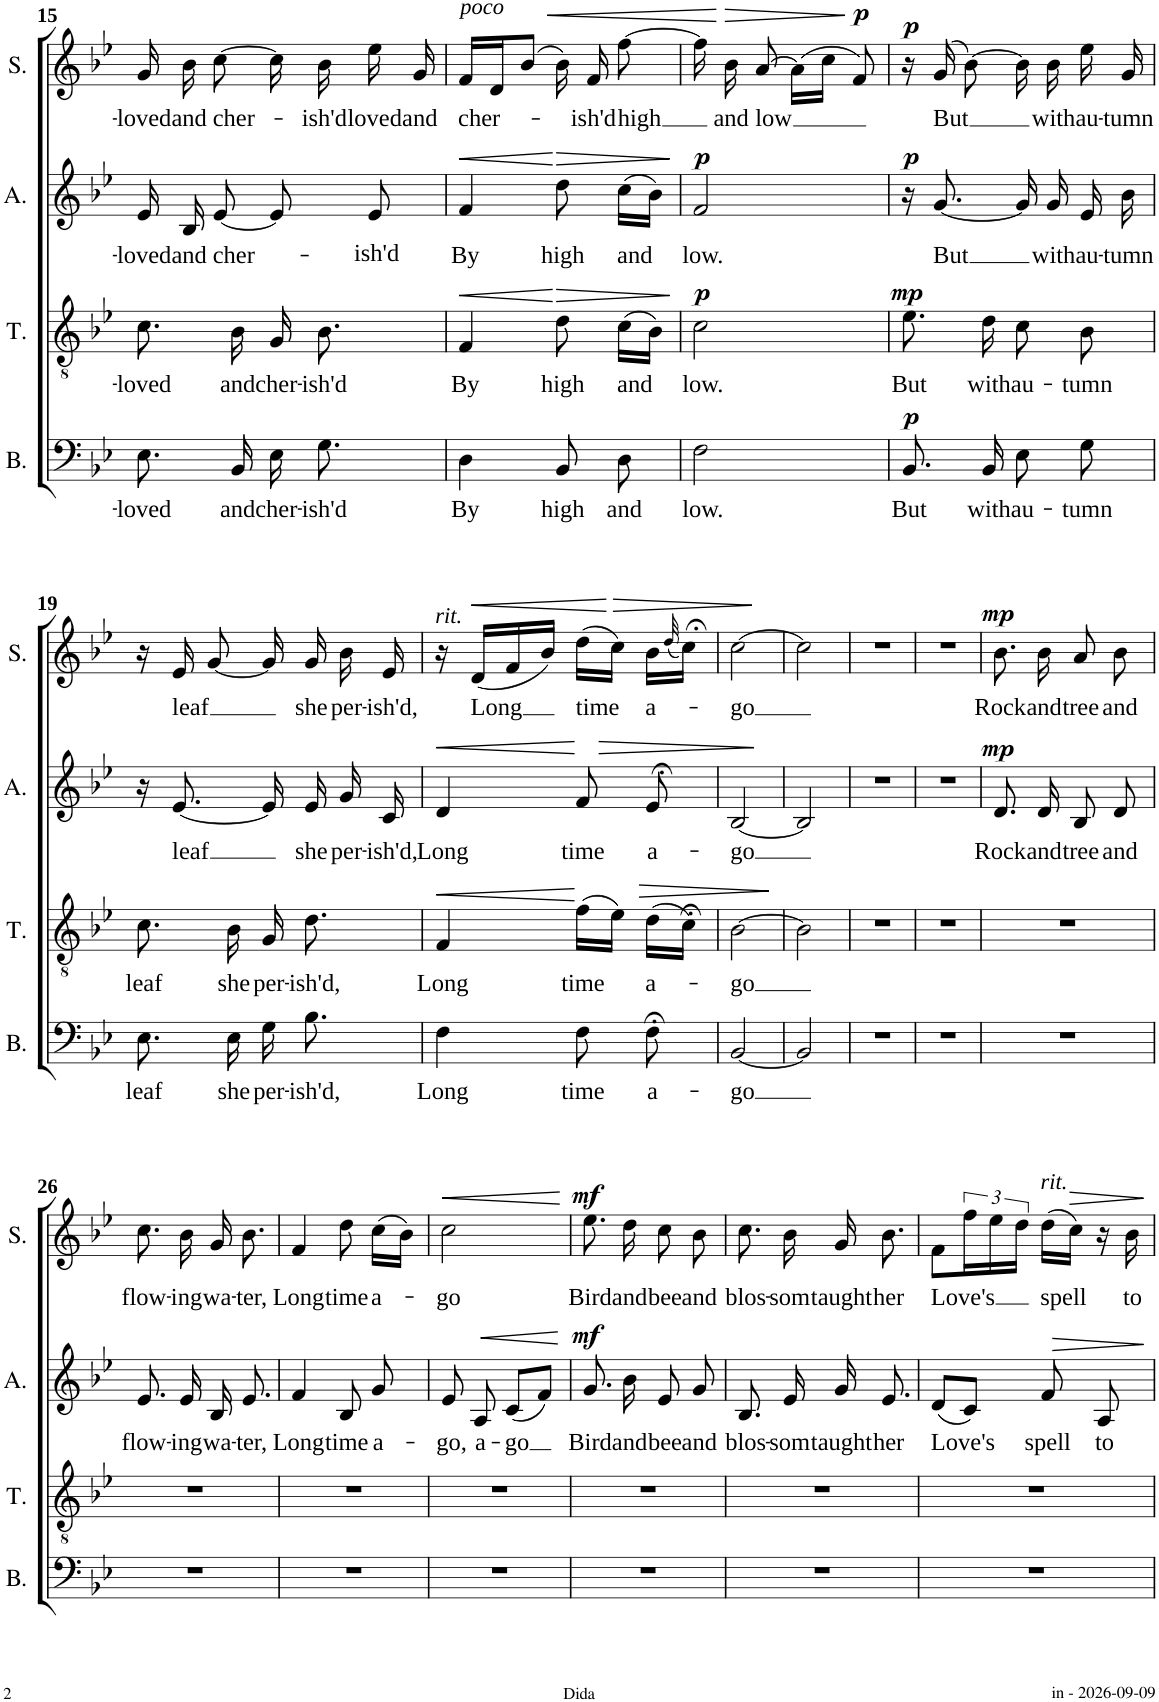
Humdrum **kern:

**kern	**text	**dynam	**kern	**text	**dynam	**kern	**text	**dynam	**kern	**text	**dynam
*part4	*part4	*part4	*part3	*part3	*part3	*part2	*part2	*part2	*part1	*part1	*part1
*staff4	*staff4	*staff4	*staff3	*staff3	*staff3	*staff2	*staff2	*staff2	*staff1	*staff1	*staff1
*I"Bass	*	*	*I"Tenor	*	*	*I"Alto	*	*	*I"Soprano	*	*
*I'B.	*	*	*I'T.	*	*	*I'A.	*	*	*I'S.	*	*
!!LO:PB:g=z
*clefF4	*	*	*clefGv2	*	*	*clefG2	*	*	*clefG2	*	*
*k[b-e-]	*	*	*k[b-e-]	*	*	*k[b-e-]	*	*	*k[b-e-]	*	*
*M2/4	*	*	*M2/4	*	*	*M2/4	*	*	*M2/4	*	*
=15	=15	=15	=15	=15	=15	=15	=15	=15	=15	=15	=15
!	!LO:LY:b	!	!	!LO:LY:b	!	!	!LO:LY:b	!	!	!LO:LY:b	!
8.E-/L	-loved	.	8.c\	-loved	.	16e-/	-loved	.	16g/	-loved	.
!	!	!	!	!	!	!	!LO:LY:b	!	!	!LO:LY:b	!
.	.	.	.	.	.	16B-/	and	.	16b-\	and	.
!	!	!	!	!	!	!	!LO:LY:b	!	!	!LO:LY:b	!
.	.	.	.	.	.	[8e-/	cher-	.	[8cc\	cher-	.
!	!LO:LY:b	!	!	!LO:LY:b	!	!	!	!	!	!	!
16BB-/Jk	and	.	16B-\	and	.	.	.	.	.	.	.
!	!LO:LY:b	!	!	!LO:LY:b	!	!	!	!	!	!	!
16E-\KL	cher-	.	16G/	cher-	.	8e-/]	.	.	16cc\]	.	.
!	!LO:LY:b	!	!	!LO:LY:b	!	!	!	!	!	!LO:LY:b	!
8.G\J	-ish'd	.	8.B-\	-ish'd	.	.	.	.	16b-\	-ish'd	.
!	!	!	!	!	!	!	!LO:LY:b	!	!	!LO:LY:b	!
.	.	.	.	.	.	8e-/	-ish'd	.	16ee-\	loved	.
!	!	!	!	!	!	!	!	!	!	!LO:LY:b	!
.	.	.	.	.	.	.	.	.	16g/	and	.
=16	=16	=16	=16	=16	=16	=16	=16	=16	=16	=16	=16
!	!	!	!	!	!	!	!	!	!LO:TX:a:i:t=poco	!	!
!	!LO:LY:b	!	!	!LO:LY:b	!LO:HP:b	!	!LO:LY:b	!LO:HP:b	!	!LO:LY:b	!
4D\	By	.	4F/	By	<	4f/	By	<	16f/LL	cher-	.
.	.	.	.	.	.	.	.	.	16d/J	.	.
.	.	.	.	.	.	.	.	.	(8b-/J	.	.
!	!LO:LY:b	!	!	!LO:LY:b	!LO:HP:n=1:b	!	!LO:LY:b	!LO:HP:n=1:b	!	!	!LO:HP:b
8BB-/L	high	.	8d\	high	[ >	8dd\	high	[ >	16b-\)	.	<
!	!	!	!	!	!	!	!	!	!	!LO:LY:b	!
.	.	.	.	.	.	.	.	.	16f/	-ish'd	.
!	!LO:LY:b	!	!	!LO:LY:b	!	!	!LO:LY:b	!	!	!LO:LY:b	!
8D/J	and	.	(16c\LL	and	.	(16cc\LL	and	.	[8ff\	-high	.
.	.	.	16B-\JJ)	.	.	16b-\JJ)	.	.	.	.	.
.	.	.	.	.	]	.	.	]	.	.	.
=17	=17	=17	=17	=17	=17	=17	=17	=17	=17	=17	=17
!	!LO:LY:b	!	!	!LO:LY:b	!LO:DY:a	!	!LO:LY:b	!LO:DY:a	!	!	!
2F\	low.	.	2c\	low.	p	2f/	low.	p	16ff\]	.	.
!	!	!	!	!	!	!	!	!	!	!LO:LY:b	!LO:HP:n=1:b
.	.	.	.	.	.	.	.	.	16b-\	and	[ >
!	!	!	!	!	!	!	!	!	!	!LO:LY:b	!
.	.	.	.	.	.	.	.	.	[8a/	low	.
.	.	.	.	.	.	.	.	.	(16a\LL]	.	.
.	.	.	.	.	.	.	.	.	16cc\JJ	.	.
!	!	!	!	!	!	!	!	!	!	!	!LO:DY:n=1:a
.	.	.	.	.	.	.	.	.	8f/)	.	] p
=18	=18	=18	=18	=18	=18	=18	=18	=18	=18	=18	=18
!	!LO:LY:b	!LO:DY:a	!	!LO:LY:b	!LO:DY:a	!	!	!LO:DY:a	!	!	!LO:DY:a
8.BB-/L	But	p	8.e-\	But	mp	16r	.	p	16r	.	p
!	!	!	!	!	!	!	!LO:LY:b	!	!	!LO:LY:b	!
.	.	.	.	.	.	[8.g/	But	.	(16g/	But	.
.	.	.	.	.	.	.	.	.	[8b-\)	.	.
!	!LO:LY:b	!	!	!LO:LY:b	!	!	!	!	!	!	!
16BB-/Jk	with	.	16d\	with	.	.	.	.	.	.	.
!	!LO:LY:b	!	!	!LO:LY:b	!	!	!	!	!	!	!
8E-\L	au-	.	8c\	au-	.	16g/]	.	.	16b-\]	.	.
!	!	!	!	!	!	!	!LO:LY:b	!	!	!LO:LY:b	!
.	.	.	.	.	.	16g/	with	.	16b-\	with	.
!	!LO:LY:b	!	!	!LO:LY:b	!	!	!LO:LY:b	!	!	!LO:LY:b	!
8G\J	-tumn	.	8B-\	-tumn	.	16e-/	au-	.	16ee-\	au-	.
!	!	!	!	!	!	!	!LO:LY:b	!	!	!LO:LY:b	!
.	.	.	.	.	.	16b-\	-tumn	.	16g/	-tumn	.
!!LO:LB:g=z
=19	=19	=19	=19	=19	=19	=19	=19	=19	=19	=19	=19
!	!LO:LY:b	!	!	!LO:LY:b	!	!	!	!	!	!	!
8.E-\L	leaf	.	8.c\	leaf	.	16r	.	.	16r	.	.
!	!	!	!	!	!	!	!LO:LY:b	!	!	!LO:LY:b	!
.	.	.	.	.	.	[8.e-/	leaf	.	16e-/	leaf	.
.	.	.	.	.	.	.	.	.	[8g/	.	.
!	!LO:LY:b	!	!	!LO:LY:b	!	!	!	!	!	!	!
16E-\Jk	she	.	16B-\	she	.	.	.	.	.	.	.
!	!LO:LY:b	!	!	!LO:LY:b	!	!	!	!	!	!	!
16G\KL	per-	.	16G/	per-	.	16e-/]	.	.	16g/]	.	.
!	!LO:LY:b	!	!	!LO:LY:b	!	!	!LO:LY:b	!	!	!LO:LY:b	!
8.B-\J	-ish'd,	.	8.d\	-ish'd,	.	16e-/	she	.	16g/	she	.
!	!	!	!	!	!	!	!LO:LY:b	!	!	!LO:LY:b	!
.	.	.	.	.	.	16g/	per-	.	16b-\	per-	.
!	!	!	!	!	!	!	!LO:LY:b	!	!	!LO:LY:b	!
.	.	.	.	.	.	16c/	-ish'd,	.	16e-/	-ish'd,	.
=20	=20	=20	=20	=20	=20	=20	=20	=20	=20	=20	=20
!	!	!	!	!	!	!	!	!	!LO:TX:a:i:t=rit.	!	!
!	!LO:LY:b	!	!	!LO:LY:b	!LO:HP:b	!	!LO:LY:b	!LO:HP:b	!	!	!
4F\	Long	.	4F/	Long	<	4d/	Long	<	16r	.	.
!	!	!	!	!	!	!	!	!	!	!LO:LY:b	!LO:HP:b
.	.	.	.	.	.	.	.	.	(16d/LL	Long	<
.	.	.	.	.	.	.	.	.	16f/	.	.
.	.	.	.	.	.	.	.	.	16b-/JJ)	.	.
!	!LO:LY:b	!	!	!LO:LY:b	!	!	!LO:LY:b	!LO:HP:n=1:b	!	!LO:LY:b	!
8F\L	time	.	(16f\LL	time	[	8f/	time	[ >	(16dd\LL	time	.
!	!	!	!	!	!	!	!	!	!	!	!LO:HP:n=1:b
.	.	.	16e-\JJ)	.	.	.	.	.	16cc\JJ)	.	[ >
!	!LO:LY:b	!	!	!LO:LY:b	!LO:HP:b	!	!LO:LY:b	!	!	!LO:LY:b	!
8F;<\J	a-	.	(16d\LL	a-	>	8e-;</	a-	.	16b-\LL	a-	.
.	.	.	.	.	.	.	.	.	(32qdd/	.	.
.	.	.	16c;<\JJ)	.	.	.	.	.	16cc;<\JJ)	.	.
=21	=21	=21	=21	=21	=21	=21	=21	=21	=21	=21	=21
!	!LO:LY:b	!	!	!LO:LY:b	!	!	!LO:LY:b	!	!	!LO:LY:b	!
[2BB-/	-go	.	[2B-\	-go	.	[2B-/	-go	.	[2cc\	-go	.
.	.	.	.	.	]	.	.	]	.	.	]
=22	=22	=22	=22	=22	=22	=22	=22	=22	=22	=22	=22
2BB-/]	.	.	2B-\]	.	.	2B-/]	.	.	2cc\]	.	.
=23	=23	=23	=23	=23	=23	=23	=23	=23	=23	=23	=23
2r	.	.	2r	.	.	2r	.	.	2r	.	.
=24	=24	=24	=24	=24	=24	=24	=24	=24	=24	=24	=24
2r	.	.	2r	.	.	2r	.	.	2r	.	.
=25	=25	=25	=25	=25	=25	=25	=25	=25	=25	=25	=25
!	!	!	!	!	!	!	!LO:LY:b	!LO:DY:a	!	!LO:LY:b	!LO:DY:a
2r	.	.	2r	.	.	8.d/	Rock	mp	8.b-\	Rock	mp
!	!	!	!	!	!	!	!LO:LY:b	!	!	!LO:LY:b	!
.	.	.	.	.	.	16d/	and	.	16b-\	and	.
!	!	!	!	!	!	!	!LO:LY:b	!	!	!LO:LY:b	!
.	.	.	.	.	.	8B-/	tree	.	8a/	tree	.
!	!	!	!	!	!	!	!LO:LY:b	!	!	!LO:LY:b	!
.	.	.	.	.	.	8d/	and	.	8b-\	and	.
!!LO:LB:g=z
=26	=26	=26	=26	=26	=26	=26	=26	=26	=26	=26	=26
!	!	!	!	!	!	!	!LO:LY:b	!	!	!LO:LY:b	!
2r	.	.	2r	.	.	8.e-/	flow-	.	8.cc\	flow-	.
!	!	!	!	!	!	!	!LO:LY:b	!	!	!LO:LY:b	!
.	.	.	.	.	.	16e-/	-ing	.	16b-\	-ing	.
!	!	!	!	!	!	!	!LO:LY:b	!	!	!LO:LY:b	!
.	.	.	.	.	.	16B-/	wa-	.	16g/	wa-	.
!	!	!	!	!	!	!	!LO:LY:b	!	!	!LO:LY:b	!
.	.	.	.	.	.	8.e-/	-ter,	.	8.b-\	-ter,	.
=27	=27	=27	=27	=27	=27	=27	=27	=27	=27	=27	=27
!	!	!	!	!	!	!	!LO:LY:b	!	!	!LO:LY:b	!
2r	.	.	2r	.	.	4f/	Long	.	4f/	Long	.
!	!	!	!	!	!	!	!LO:LY:b	!	!	!LO:LY:b	!
.	.	.	.	.	.	8B-/	time	.	8dd\	time	.
!	!	!	!	!	!	!	!LO:LY:b	!	!	!LO:LY:b	!
.	.	.	.	.	.	8g/	a-	.	(16cc\LL	a-	.
.	.	.	.	.	.	.	.	.	16b-\JJ)	.	.
=28	=28	=28	=28	=28	=28	=28	=28	=28	=28	=28	=28
!	!	!	!	!	!	!	!LO:LY:b	!	!	!LO:LY:b	!LO:HP:b
2r	.	.	2r	.	.	8e-/	-go,	.	2cc\	-go	<
!	!	!	!	!	!	!	!LO:LY:b	!LO:HP:b	!	!	!
.	.	.	.	.	.	8A/	a-	<	.	.	.
!	!	!	!	!	!	!	!LO:LY:b	!	!	!	!
.	.	.	.	.	.	(8c/L	-go	.	.	.	.
.	.	.	.	.	.	8f/J)	.	.	.	.	.
.	.	.	.	.	.	.	.	[	.	.	[
=29	=29	=29	=29	=29	=29	=29	=29	=29	=29	=29	=29
!	!	!	!	!	!	!	!LO:LY:b	!LO:DY:a	!	!LO:LY:b	!LO:DY:a
2r	.	.	2r	.	.	8.g/	Bird	mf	8.ee-\	Bird	mf
!	!	!	!	!	!	!	!LO:LY:b	!	!	!LO:LY:b	!
.	.	.	.	.	.	16b-\	and	.	16dd\	and	.
!	!	!	!	!	!	!	!LO:LY:b	!	!	!LO:LY:b	!
.	.	.	.	.	.	8e-/	bee	.	8cc\	bee	.
!	!	!	!	!	!	!	!LO:LY:b	!	!	!LO:LY:b	!
.	.	.	.	.	.	8g/	and	.	8b-\	and	.
=30	=30	=30	=30	=30	=30	=30	=30	=30	=30	=30	=30
!	!	!	!	!	!	!	!LO:LY:b	!	!	!LO:LY:b	!
2r	.	.	2r	.	.	8.B-/	blos-	.	8.cc\	blos-	.
!	!	!	!	!	!	!	!LO:LY:b	!	!	!LO:LY:b	!
.	.	.	.	.	.	16e-/	-som	.	16b-\	-som	.
!	!	!	!	!	!	!	!LO:LY:b	!	!	!LO:LY:b	!
.	.	.	.	.	.	16g/	taught	.	16g/	taught	.
!	!	!	!	!	!	!	!LO:LY:b	!	!	!LO:LY:b	!
.	.	.	.	.	.	8.e-/	her	.	8.b-\	her	.
=31	=31	=31	=31	=31	=31	=31	=31	=31	=31	=31	=31
!	!	!	!	!	!	!	!LO:LY:b	!	!	!LO:LY:b	!
2r	.	.	2r	.	.	(8d/L	Love's	.	8f\L	Love's	.
.	.	.	.	.	.	8c/J)	.	.	24ff\L	.	.
.	.	.	.	.	.	.	.	.	24ee-\	.	.
.	.	.	.	.	.	.	.	.	24dd\JJ	.	.
!	!	!	!	!	!	!	!	!	!LO:TX:a:i:t=rit.	!	!
!	!	!	!	!	!	!	!LO:LY:b	!LO:HP:b	!	!LO:LY:b	!
.	.	.	.	.	.	8f/	spell	>	(16dd\LL	spell	.
!	!	!	!	!	!	!	!	!	!	!	!LO:HP:b
.	.	.	.	.	.	.	.	.	16cc\JJ)	.	>
!	!	!	!	!	!	!	!LO:LY:b	!	!	!	!
.	.	.	.	.	.	8A/	to	.	16r	.	.
!	!	!	!	!	!	!	!	!	!	!LO:LY:b	!
.	.	.	.	.	.	.	.	.	16b-\	to	.
.	.	.	.	.	.	.	.	]	.	.	]
=	=	=	=	=	=	=	=	=	=	=	=
*-	*-	*-	*-	*-	*-	*-	*-	*-	*-	*-	*-
